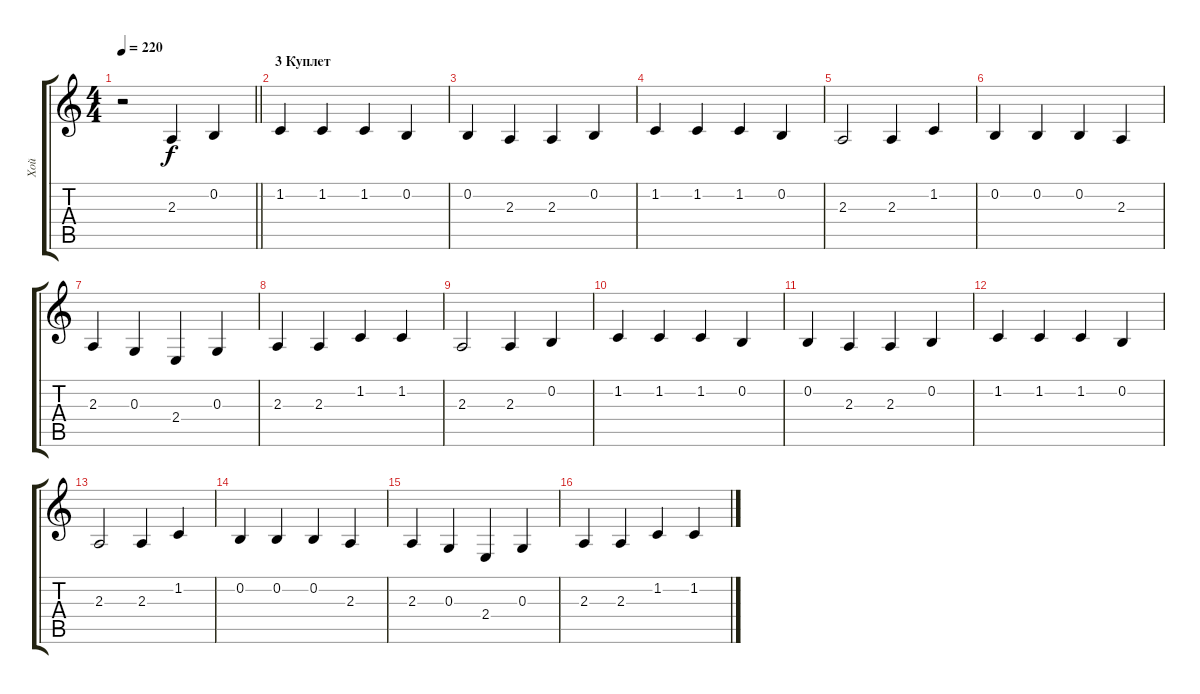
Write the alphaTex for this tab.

\track ("Хой" "Хой") {instrument viola}
\staff {score tabs}
\tuning (E4 B3 G3 D3 A2 E2) {hide}
\ts (4 4)
\tempo 220
\clef g2
\barLineRight lightlight
\ks c
r.2{dy f} 2.3.4 0.2.4 |
\section ("" "3 Куплет")
1.2.4 1.2.4 1.2.4 0.2.4 |
0.2.4 2.3.4 2.3.4 0.2.4 |
1.2.4 1.2.4 1.2.4 0.2.4 |
2.3.2 2.3.4 1.2.4 |
0.2.4 0.2.4 0.2.4 2.3.4 |
2.3.4 0.3.4 2.4.4 0.3.4 |
2.3.4 2.3.4 1.2.4 1.2.4 |
2.3.2 2.3.4 0.2.4 |
1.2.4 1.2.4 1.2.4 0.2.4 |
0.2.4 2.3.4 2.3.4 0.2.4 |
1.2.4 1.2.4 1.2.4 0.2.4 |
2.3.2 2.3.4 1.2.4 |
0.2.4 0.2.4 0.2.4 2.3.4 |
2.3.4 0.3.4 2.4.4 0.3.4 |
2.3.4 2.3.4 1.2.4 1.2.4
